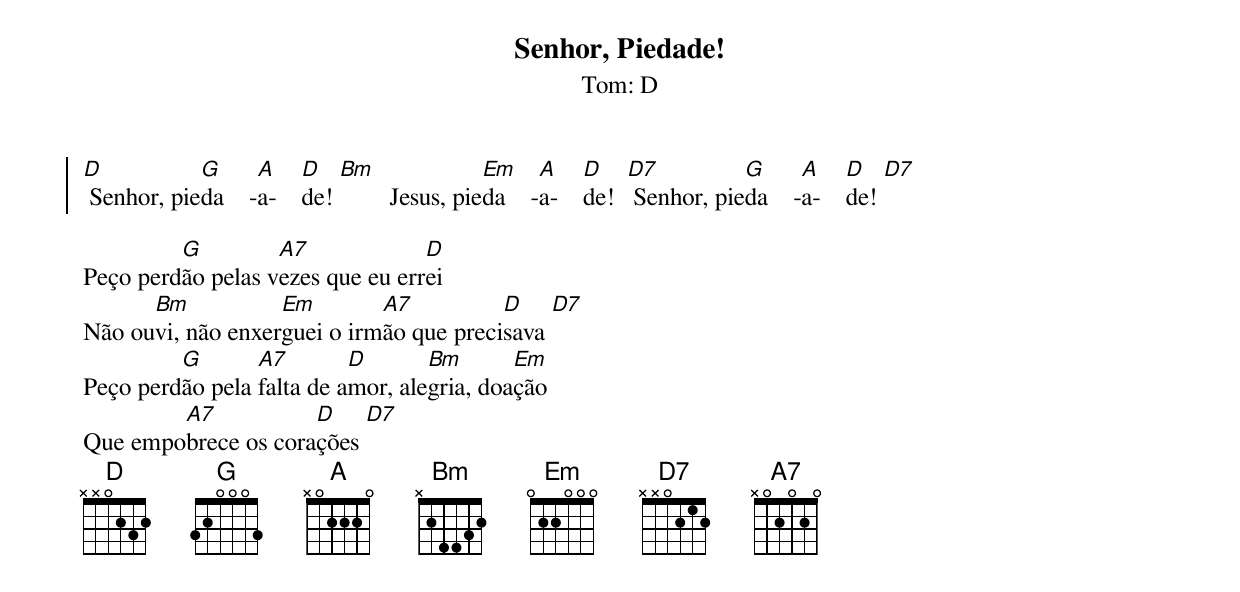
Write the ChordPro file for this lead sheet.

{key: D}
{title: Senhor, Piedade!}
{subtitle:Tom: %{key}}
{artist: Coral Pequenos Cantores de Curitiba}
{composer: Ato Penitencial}

{start_of_chorus}
[D] Senhor, pie[G]da    -[A]a-    [D]de! [Bm]        Jesus, pie[Em]da    -[A]a-    [D]de!  [D7] Senhor, pie[G]da    -[A]a-    [D]de! [D7]
{end_of_chorus}

{start_of_verse}
Peço perd[G]ão pelas v[A7]ezes que eu err[D]ei
Não ou[Bm]vi, não enxer[Em]guei o irm[A7]ão que preci[D]sava [D7]
Peço perd[G]ão pela [A7]falta de a[D]mor, ale[Bm]gria, doa[Em]ção
Que empo[A7]brece os cora[D]ções [D7]
{end_of_verse}
